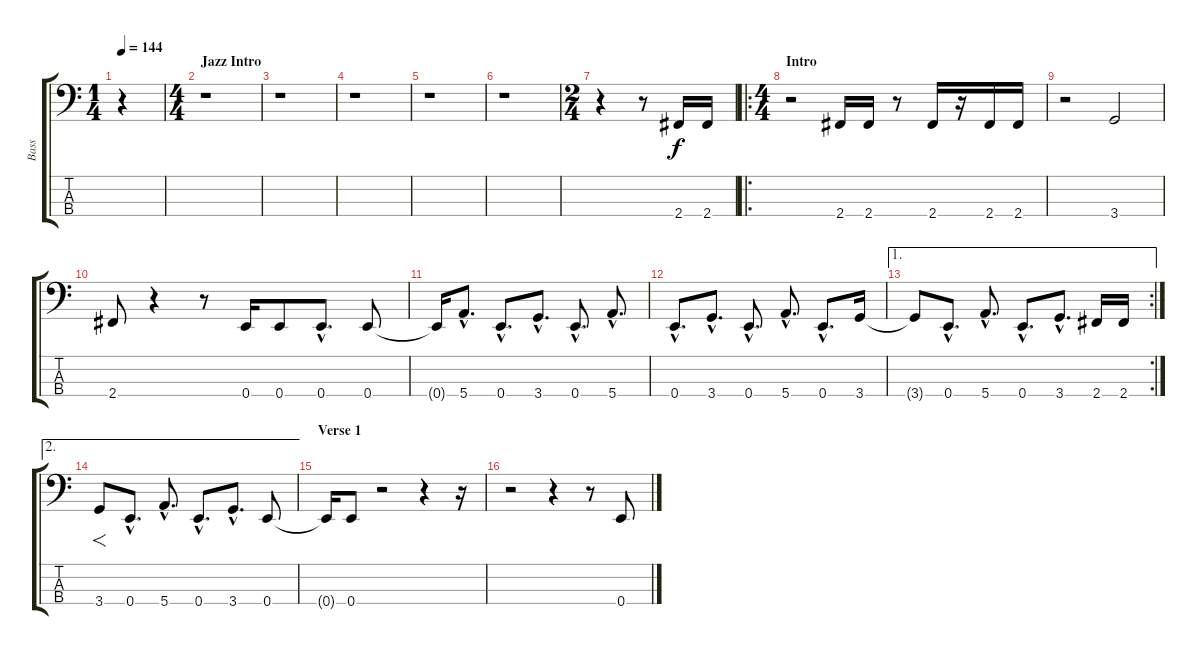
\track ("Bass" "Bass") {instrument electricbasspick}
\staff {score tabs}
\tuning (G2 D2 A1 E1) {hide}
\ts (1 4)
\tempo 144
\clef f4
\ks c
r.4{dy f instrument electricbasspick} |
\ts (4 4)
\section ("" "Jazz Intro")
r.1 |
r.1 |
r.1 |
r.1 |
r.1 |
\ts (2 4)
r.4 r.8 2.4.16 2.4.16 |
\ro
\ts (4 4)
\section ("" "Intro")
r.2 2.4.16 2.4.16 r.8 2.4.16 r.16 2.4.16 2.4.16 |
r.2 3.4.2 |
2.4.8 r.4 r.8 0.4.16 0.4.8 0.4{hac}.8{d} 0.4.8 |
0.4{t}.16 5.4{hac}.8{d} 0.4{hac}.8{d} 3.4{hac}.8{d} 0.4{hac}.8{d} 5.4{hac}.8{d} |
0.4{hac}.8{d} 3.4{hac}.8{d} 0.4{hac}.8{d} 5.4{hac}.8{d} 0.4{hac}.8{d} 3.4.16 |
\ae 1
\rc 2
3.4{t}.8 0.4{hac}.8{d} 5.4{hac}.8{d} 0.4{hac}.8{d} 3.4{hac}.8{d} 2.4.16 2.4.16 |
\ae 2
3.4.8{f} 0.4{hac}.8{d} 5.4{hac}.8{d} 0.4{hac}.8{d} 3.4{hac}.8{d} 0.4.8 |
\section ("" "Verse 1")
0.4{t}.16 0.4.8 r.2 r.4 r.16 |
r.2 r.4 r.8 0.4.8
